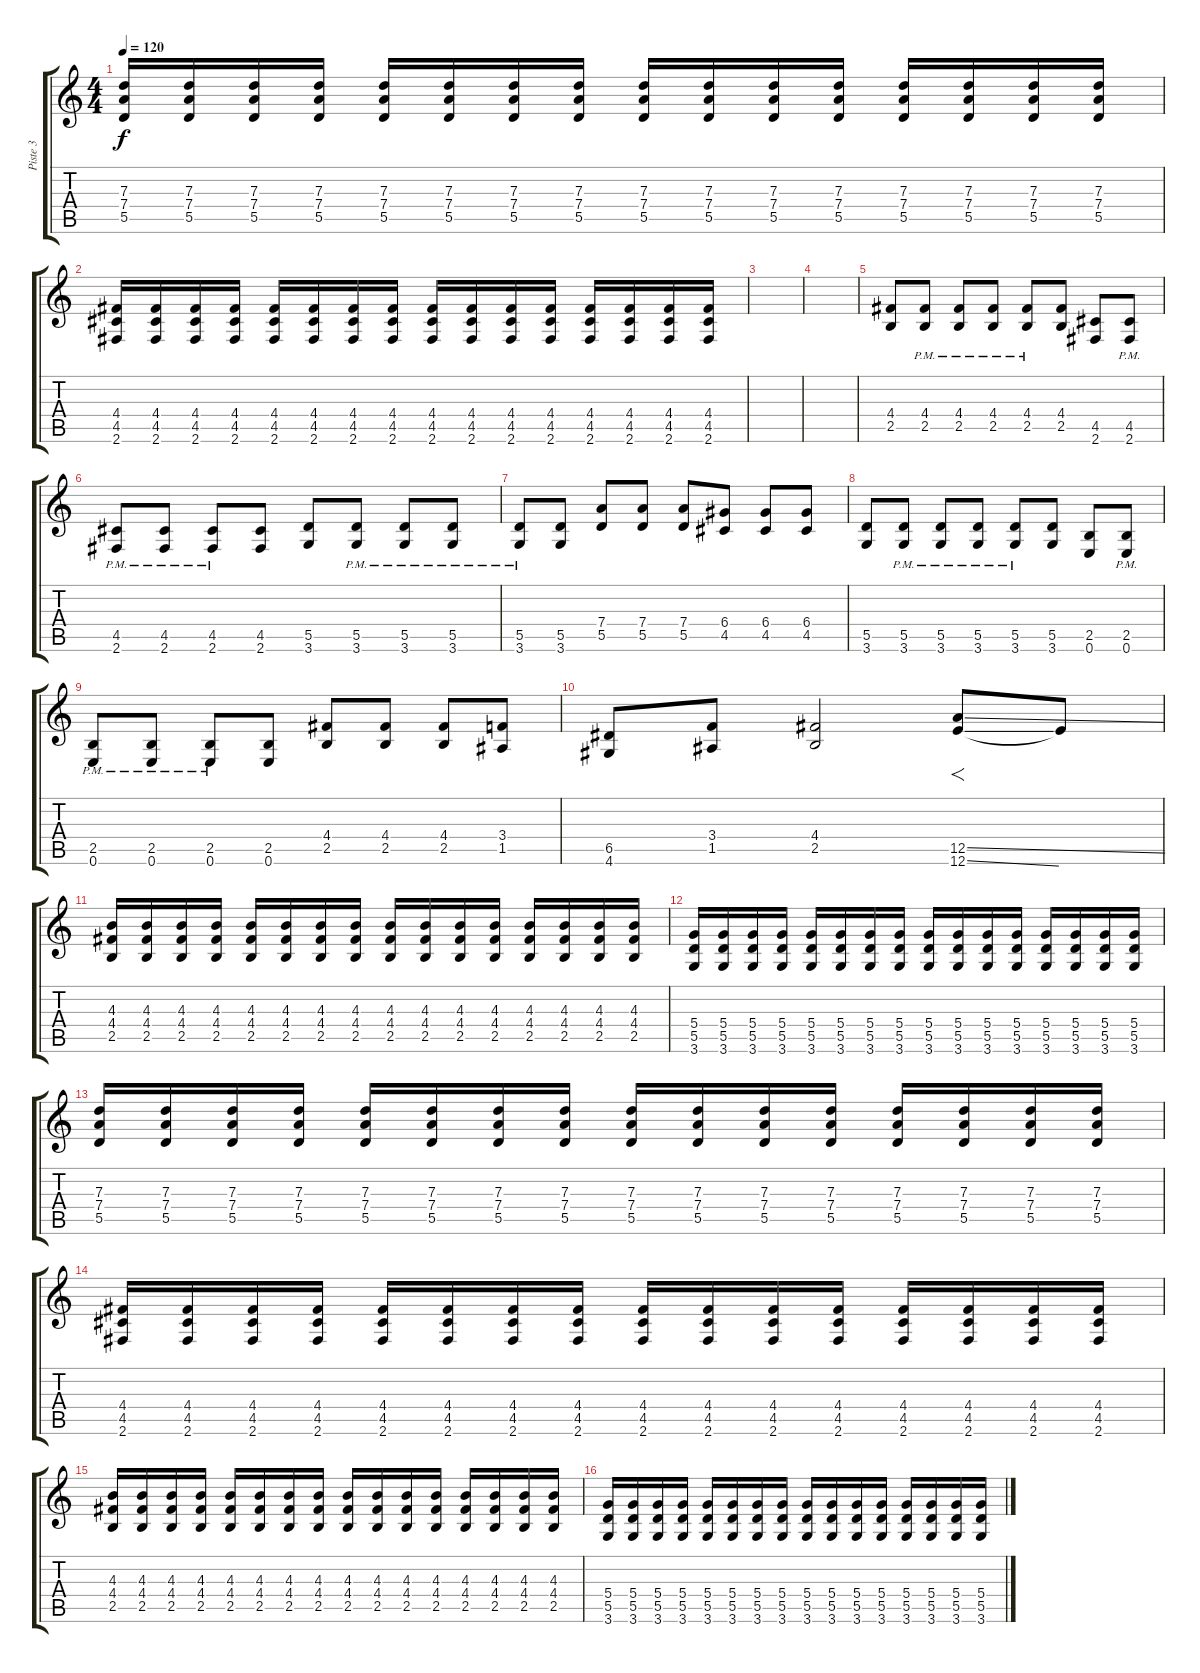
\track ("Piste 3" "Piste 3") {instrument distortionguitar}
\staff {score tabs}
\tuning (E4 B3 G3 D3 A2 E2) {hide}
\ts (4 4)
\tempo 120
\clef g2
\ks c
(7.3 7.4 5.5).16{dy f} (7.3 7.4 5.5).16 (7.3 7.4 5.5).16 (7.3 7.4 5.5).16 (7.3 7.4 5.5).16 (7.3 7.4 5.5).16 (7.3 7.4 5.5).16 (7.3 7.4 5.5).16 (7.3 7.4 5.5).16 (7.3 7.4 5.5).16 (7.3 7.4 5.5).16 (7.3 7.4 5.5).16 (7.3 7.4 5.5).16 (7.3 7.4 5.5).16 (7.3 7.4 5.5).16 (7.3 7.4 5.5).16 |
(4.4 4.5 2.6).16 (4.4 4.5 2.6).16 (4.4 4.5 2.6).16 (4.4 4.5 2.6).16 (4.4 4.5 2.6).16 (4.4 4.5 2.6).16 (4.4 4.5 2.6).16 (4.4 4.5 2.6).16 (4.4 4.5 2.6).16 (4.4 4.5 2.6).16 (4.4 4.5 2.6).16 (4.4 4.5 2.6).16 (4.4 4.5 2.6).16 (4.4 4.5 2.6).16 (4.4 4.5 2.6).16 (4.4 4.5 2.6).16 |
|
|
(4.4 2.5).8 (4.4{pm} 2.5{pm}).8 (4.4{pm} 2.5{pm}).8 (4.4{pm} 2.5{pm}).8 (4.4{pm} 2.5{pm}).8 (4.4 2.5).8 (4.5 2.6).8 (4.5{pm} 2.6{pm}).8 |
(4.5{pm} 2.6{pm}).8 (4.5{pm} 2.6{pm}).8 (4.5{pm} 2.6{pm}).8 (4.5 2.6).8 (5.5 3.6).8 (5.5{pm} 3.6{pm}).8 (5.5{pm} 3.6{pm}).8 (5.5{pm} 3.6{pm}).8 |
(5.5{pm} 3.6{pm}).8 (5.5 3.6).8 (7.4 5.5).8 (7.4 5.5).8 (7.4 5.5).8 (6.4 4.5).8 (6.4 4.5).8 (6.4 4.5).8 |
(5.5 3.6).8 (5.5{pm} 3.6{pm}).8 (5.5{pm} 3.6{pm}).8 (5.5{pm} 3.6{pm}).8 (5.5{pm} 3.6{pm}).8 (5.5 3.6).8 (2.5 0.6).8 (2.5{pm} 0.6{pm}).8 |
(2.5{pm} 0.6{pm}).8 (2.5{pm} 0.6{pm}).8 (2.5{pm} 0.6{pm}).8 (2.5 0.6).8 (4.4 2.5).8 (4.4 2.5).8 (4.4 2.5).8 (3.4 1.5).8 |
(6.5 4.6).8 (3.4 1.5).8 (4.4 2.5).2 (12.5{ss} 12.6{ss}).8{f} 12.6{t}.8 |
(4.3 4.4 2.5).16 (4.3 4.4 2.5).16 (4.3 4.4 2.5).16 (4.3 4.4 2.5).16 (4.3 4.4 2.5).16 (4.3 4.4 2.5).16 (4.3 4.4 2.5).16 (4.3 4.4 2.5).16 (4.3 4.4 2.5).16 (4.3 4.4 2.5).16 (4.3 4.4 2.5).16 (4.3 4.4 2.5).16 (4.3 4.4 2.5).16 (4.3 4.4 2.5).16 (4.3 4.4 2.5).16 (4.3 4.4 2.5).16 |
(5.4 5.5 3.6).16 (5.4 5.5 3.6).16 (5.4 5.5 3.6).16 (5.4 5.5 3.6).16 (5.4 5.5 3.6).16 (5.4 5.5 3.6).16 (5.4 5.5 3.6).16 (5.4 5.5 3.6).16 (5.4 5.5 3.6).16 (5.4 5.5 3.6).16 (5.4 5.5 3.6).16 (5.4 5.5 3.6).16 (5.4 5.5 3.6).16 (5.4 5.5 3.6).16 (5.4 5.5 3.6).16 (5.4 5.5 3.6).16 |
(7.3 7.4 5.5).16 (7.3 7.4 5.5).16 (7.3 7.4 5.5).16 (7.3 7.4 5.5).16 (7.3 7.4 5.5).16 (7.3 7.4 5.5).16 (7.3 7.4 5.5).16 (7.3 7.4 5.5).16 (7.3 7.4 5.5).16 (7.3 7.4 5.5).16 (7.3 7.4 5.5).16 (7.3 7.4 5.5).16 (7.3 7.4 5.5).16 (7.3 7.4 5.5).16 (7.3 7.4 5.5).16 (7.3 7.4 5.5).16 |
(4.4 4.5 2.6).16 (4.4 4.5 2.6).16 (4.4 4.5 2.6).16 (4.4 4.5 2.6).16 (4.4 4.5 2.6).16 (4.4 4.5 2.6).16 (4.4 4.5 2.6).16 (4.4 4.5 2.6).16 (4.4 4.5 2.6).16 (4.4 4.5 2.6).16 (4.4 4.5 2.6).16 (4.4 4.5 2.6).16 (4.4 4.5 2.6).16 (4.4 4.5 2.6).16 (4.4 4.5 2.6).16 (4.4 4.5 2.6).16 |
(4.3 4.4 2.5).16 (4.3 4.4 2.5).16 (4.3 4.4 2.5).16 (4.3 4.4 2.5).16 (4.3 4.4 2.5).16 (4.3 4.4 2.5).16 (4.3 4.4 2.5).16 (4.3 4.4 2.5).16 (4.3 4.4 2.5).16 (4.3 4.4 2.5).16 (4.3 4.4 2.5).16 (4.3 4.4 2.5).16 (4.3 4.4 2.5).16 (4.3 4.4 2.5).16 (4.3 4.4 2.5).16 (4.3 4.4 2.5).16 |
(5.4 5.5 3.6).16 (5.4 5.5 3.6).16 (5.4 5.5 3.6).16 (5.4 5.5 3.6).16 (5.4 5.5 3.6).16 (5.4 5.5 3.6).16 (5.4 5.5 3.6).16 (5.4 5.5 3.6).16 (5.4 5.5 3.6).16 (5.4 5.5 3.6).16 (5.4 5.5 3.6).16 (5.4 5.5 3.6).16 (5.4 5.5 3.6).16 (5.4 5.5 3.6).16 (5.4 5.5 3.6).16 (5.4 5.5 3.6).16
